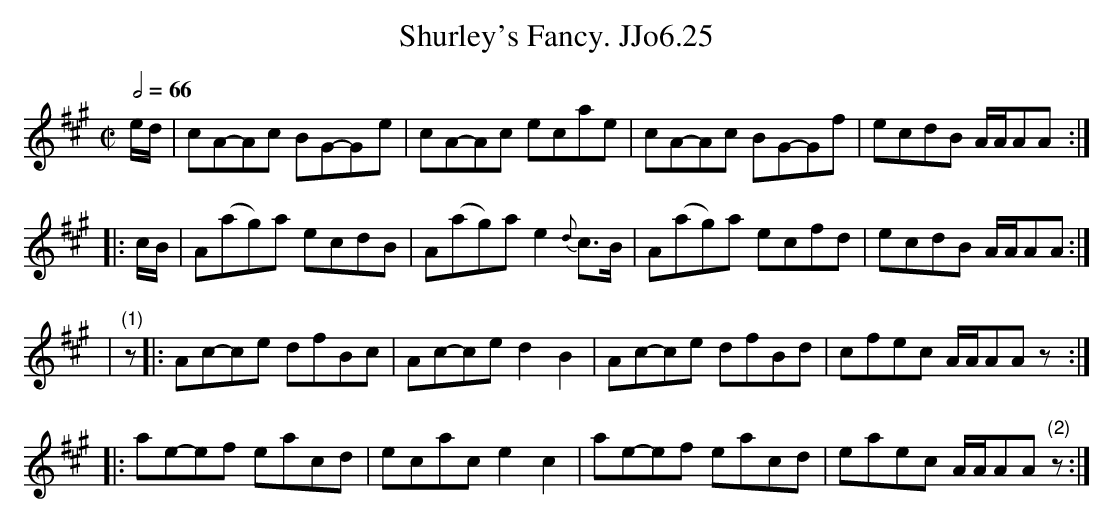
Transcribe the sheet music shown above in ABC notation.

X:1
T:Shurley's Fancy. JJo6.25
M:C|
L:1/8
Q:1/2=66
K:A
e/d/|cA-Ac BG-G-e|cA-Ac ecae|cA-Ac BG-Gf|ecdB A/A/AA:|
|:c/B/|A(ag)a ecdB|A(ag)ae2{d}c>B|A(ag)a ecfd|ecdB A/A/AA:|
|"(1)"z|:Ac-ce dfBc|Ac-ced2B2|Ac-ce dfBd|cfec A/A/AAz:|
|:ae-ef eacd|ecace2c2|ae-ef eacd|eaec A/A/AA"(2)"z:|
